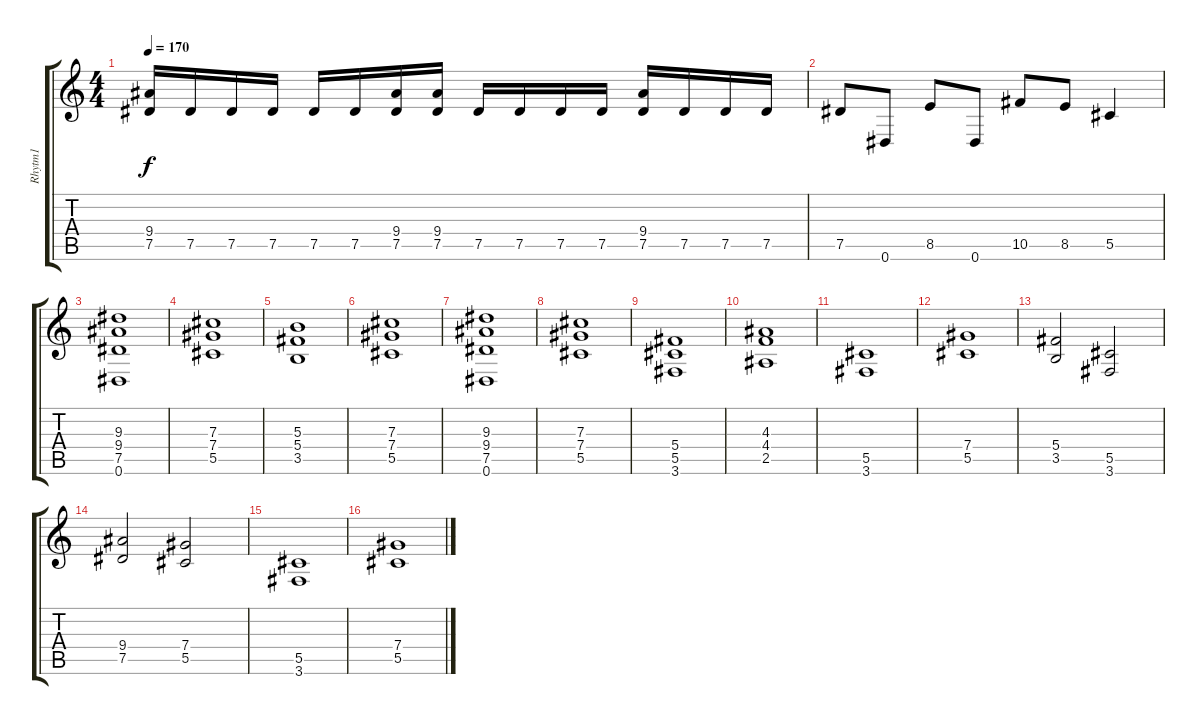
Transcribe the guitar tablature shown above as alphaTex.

\track ("Rhytm1" "Rhytm1") {instrument overdrivenguitar}
\staff {score tabs}
\tuning (Eb4 Bb3 Gb3 Db3 Ab2 Eb2) {hide}
\ts (4 4)
\tempo 170
\clef g2
\ks c
(9.4 7.5).16{dy f} 7.5.16 7.5.16 7.5.16 7.5.16 7.5.16 (9.4 7.5).16 (9.4 7.5).16 7.5.16 7.5.16 7.5.16 7.5.16 (9.4 7.5).16 7.5.16 7.5.16 7.5.16 |
7.5.8 0.6.8 8.5.8 0.6.8 10.5.8 8.5.8 5.5.4 |
(9.3 9.4 7.5 0.6).1 |
(7.3 7.4 5.5).1 |
(5.3 5.4 3.5).1 |
(7.3 7.4 5.5).1 |
(9.3 9.4 7.5 0.6).1 |
(7.3 7.4 5.5).1 |
(5.4 5.5 3.6).1 |
(4.3 4.4 2.5).1 |
(5.5 3.6).1 |
(7.4 5.5).1 |
(5.4 3.5).2 (5.5 3.6).2 |
(9.4 7.5).2 (7.4 5.5).2 |
(5.5 3.6).1 |
(7.4 5.5).1
